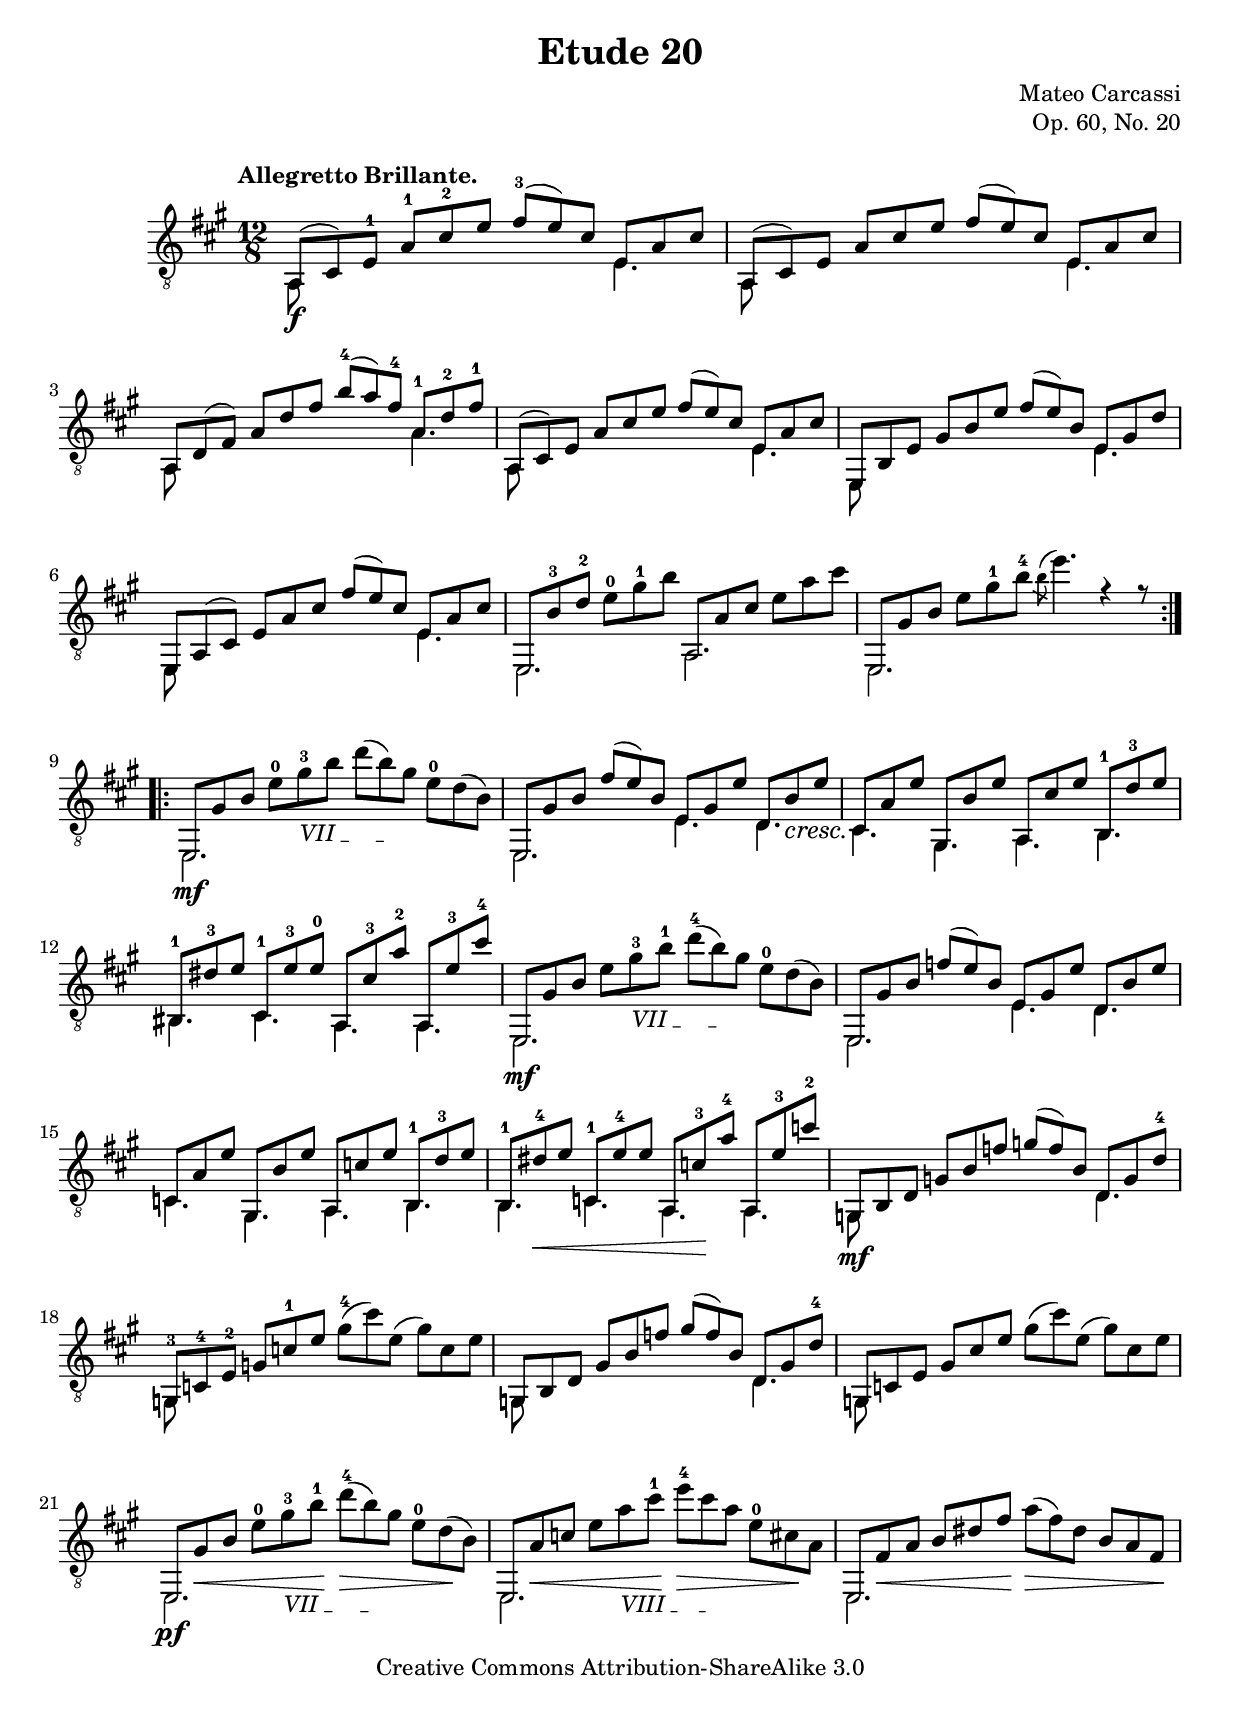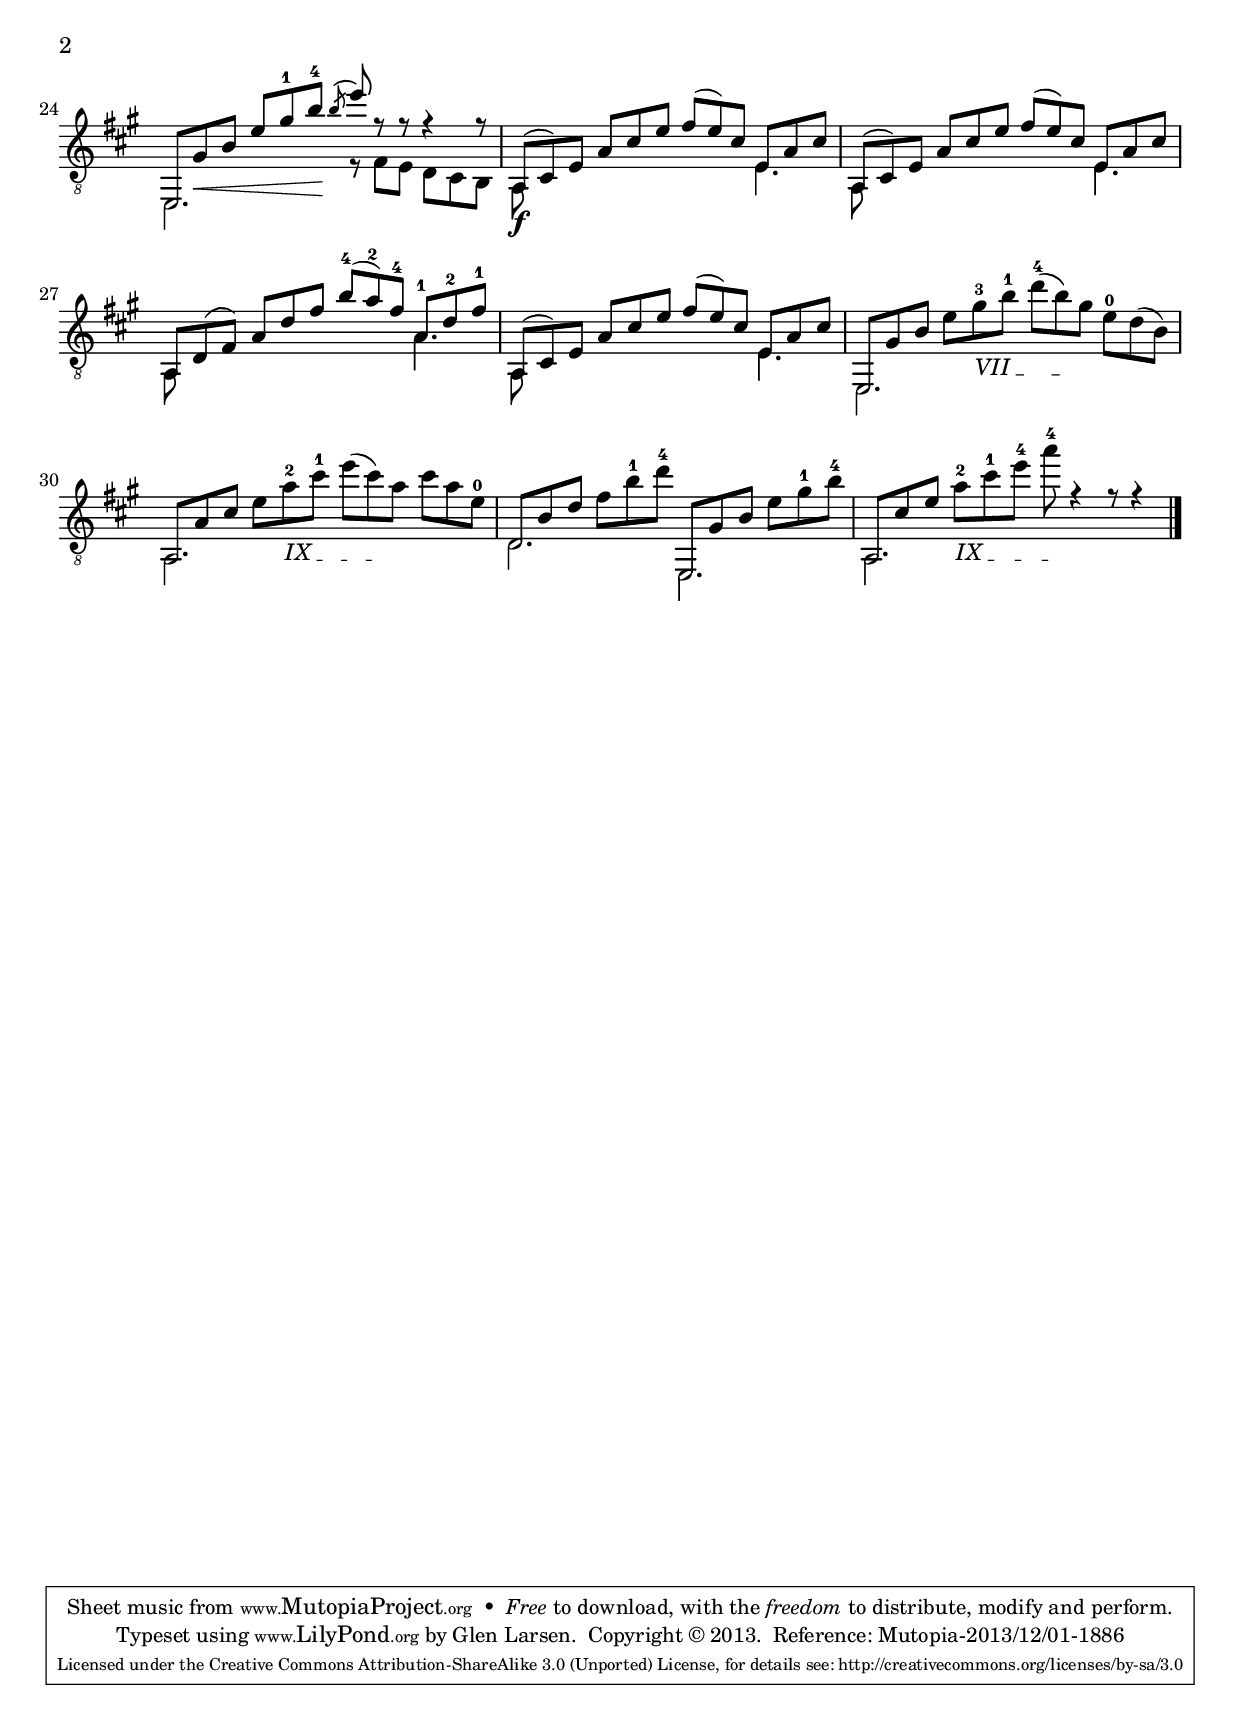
\version "2.16.1"
\header {
  title = "Etude 20"
  composer = "Mateo Carcassi"
  opus = "Op. 60, No. 20"
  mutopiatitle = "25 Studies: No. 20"
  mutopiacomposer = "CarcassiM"
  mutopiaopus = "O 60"
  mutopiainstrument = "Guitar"
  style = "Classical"
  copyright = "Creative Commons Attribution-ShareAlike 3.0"
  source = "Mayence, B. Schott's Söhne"
  % From Boije 94
  date = "1853"
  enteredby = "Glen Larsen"
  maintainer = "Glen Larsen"
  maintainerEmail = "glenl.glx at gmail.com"

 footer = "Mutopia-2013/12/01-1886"
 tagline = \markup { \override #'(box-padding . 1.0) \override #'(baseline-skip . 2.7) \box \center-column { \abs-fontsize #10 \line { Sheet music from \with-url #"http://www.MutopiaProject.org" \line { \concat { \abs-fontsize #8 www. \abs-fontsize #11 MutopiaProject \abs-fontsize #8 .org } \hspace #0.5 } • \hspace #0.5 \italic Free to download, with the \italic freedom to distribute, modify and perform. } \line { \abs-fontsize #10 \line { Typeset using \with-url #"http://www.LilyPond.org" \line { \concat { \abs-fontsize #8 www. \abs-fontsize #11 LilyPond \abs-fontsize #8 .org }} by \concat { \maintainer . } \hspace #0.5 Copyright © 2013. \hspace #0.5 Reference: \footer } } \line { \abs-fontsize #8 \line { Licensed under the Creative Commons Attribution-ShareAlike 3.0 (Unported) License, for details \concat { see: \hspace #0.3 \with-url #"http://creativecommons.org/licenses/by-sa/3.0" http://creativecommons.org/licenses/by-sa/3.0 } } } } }
}

global = {
  \time 12/8
  \key a \major
}

pf = #(make-dynamic-script "pf")
gpos = #(define-music-function (parser location text) (string?)
	 #{ \mark\markup{\teeny\italic #text } #})

\paper {
  % add space between composer/opus markup and first staff
  markup-system-spacing #'padding = #3
  % add a little space between composer and opus
  markup-markup-spacing #'padding = #1.2
  top-margin = #8
  bottom-margin = #10
}

\layout {
  \context {
    \Voice
    \override StringNumber #'stencil = ##f
%    \override TextSpanner #'style = #'line
  }
  \context {
    \Staff
    \override Fingering #'staff-padding = #'()
    \override Fingering #'add-stem-support = ##t
    \mergeDifferentlyDottedOn
    \mergeDifferentlyHeadedOn
  }
  \context {
    \Dynamics
    \override DynamicTextSpanner #'style = #'none
  }
}

upperVoice = \relative c {
  \voiceOne
  \tempo "Allegretto Brillante."
  \repeat volta 2 {
    a8\f( cis) <e-1> <a-1> <cis-2> e <fis-3>( e) cis e, a cis |
    a,8( cis) e a cis e fis( e) cis e, a cis |
    a,8 d( fis) a d fis <b-4>( a) <fis-4> <a,-1> <d-2> <fis-1> |

    a,,8( cis) e a cis e fis( e) cis e, a cis |
    e,,8 b' e gis b e fis( e) b e, gis d' |
    e,,8 a( cis) e a cis fis( e) cis e, a cis |

    e,,8 <b''-3> <d-2> \stemDown <e-0> <gis-1> b \stemUp a,, a' cis \stemDown e a cis \stemUp |
    e,,,8 gis' b \stemDown e <gis-1> <b-4> \acciaccatura{b8} e4. r4 r8 \stemUp |
  }
  \repeat volta 2 {
    \override TextSpanner #'(bound-details left text) = #"VII "
    \textSpannerDown
    e,,,8\mf gis' b \stemDown <e-0> <gis-3> \startTextSpan b d( b)\stopTextSpan gis <e-0> d( b) \stemUp |
    e,,8 gis' b fis'( e) b e, gis e' d, b'\cresc e\! |

    cis,8 a' e' gis,, b' e a,, cis' e <b,-1> <d'-3> e |
    <bis,-1>8 <dis'-3> e <cis,-1> <e'-3> <e-0> a,, <cis'-3> <a'-2> a,, <e''-3> <cis'-4> |
    e,,,8\mf gis' b \stemDown e <gis-3> \startTextSpan <b-1> <d-4>( b) \stopTextSpan gis <e-0> d( b) \stemUp |

    e,,8 gis' b f'( e) b e, gis e' d, b' e |
    c,8 a' e' gis,, b' e a,, c' e <b,-1> <d'-3> e |
    <b,-1>8 <dis'-4>\< e <c,-1> <e'-4> e a,, <c'-3>\! <a'-4> a,, <e''-3> <c'-2> |

    g,,8\mf b d g b f' g( f) b, d, g <d'-4> |
    <g,,-3>8 <c-4> <e-2> g <c-1> e \stemDown <gis-4>( cis) e,( gis) c, e \stemUp |
    g,,8 b d gis b f' gis( f) b, d, gis <d'-4> |
    g,,8 c e gis cis e \stemDown gis( cis) e,( gis) cis, e \stemUp |

    \override DynamicLineSpanner #'staff-padding = #2.0

    e,,8\pf gis'\< b \stemDown <e-0> <gis-3> \startTextSpan <b-1>\! <d-4>(\> b) \stopTextSpan gis <e-0> d(\! b) \stemUp |
    \override TextSpanner #'(bound-details left text) = #"VIII "
    e,,8 a'\< c \stemDown e a \startTextSpan <cis-1>\! <e-4>\> cis\stopTextSpan a <e-0> cis\! a \stemUp |
    e,8 fis'\< a b dis fis\! \stemDown a(\> fis) dis \stemUp b a fis\! |
    e,8 gis'\< b e <gis-1> <b-4>\! \acciaccatura{b} e r r r4 r8 |

    a,,,8(\f cis) e a cis e fis( e) cis e, a cis |
    a,8( cis) e a cis e fis( e) cis e, a cis |
    a,8 d( fis) a d fis <b-4>( <a-2>) <fis-4> <a,-1> <d-2> <fis-1> |
    a,,8( cis) e a cis e fis( e) cis e, a cis |

    \override TextSpanner #'(bound-details left text) = #"VII "
    e,,8 gis' b \stemDown e <gis-3> \startTextSpan <b-1> <d-4>( b) \stopTextSpan gis <e-0> d( b) \stemUp |
    \override TextSpanner #'(bound-details left text) = #"IX "
    a,8 a' cis \stemDown e <a-2> \startTextSpan <cis-1> e( cis) \stopTextSpan a cis a <e-0> \stemUp |
    d,8 b' d \stemDown fis <b-1> <d-4> \stemUp e,,, gis' b \stemDown e <gis-1> <b-4> \stemUp |
    a,,8 cis' e \stemDown <a-2> \startTextSpan <cis-1> <e-4> <a-4>\stopTextSpan r4 r8 r4  |
  }

  \bar "|."
}

lowerVoice = \relative c {
  \voiceTwo
  \set fingeringOrientations = #'(down)
  a8 s1 e'4. |
  a,8 s1 e'4. |
  a,8 s1 a'4. |

  a,8 s1 e'4. |
  e,8 s1 e'4. |
  e,8 s1 e'4. |

  e,2. a |
  e2. s |
  e2. s |
  e2. e'4. d |

  cis4. gis a b |
  bis4. cis a a |
  e2. s |

  e2. e'4. d |
  c4. gis a b |
  b4. c a a |

  g8 s1 d'4. |
  g,8 s1 s4. |
  g8 s1 d'4. |
  g,8 s1 s4. |

  e2. s |
  e2. s |
  e2. s |
  e2. r8 fis' e d cis b |

  a8 s1 e'4. |
  a,8 s1 e'4. |
  a,8 s1 a'4. |
  a,8 s1 e'4. |

  e,2. s |
  a2. s |
  d2. e, |
  a2. s |
}


\score {
  <<
    \new Staff = "Guitar"
    <<
      \set Staff.midiInstrument = #"acoustic guitar (nylon)"
      \global
      \clef "treble_8"
      \context Voice = "upperVoice" \upperVoice
      \context Voice = "lowerVoice" \lowerVoice
    >>
%{
    \new TabStaff = "Guitar tabs"
    <<
      \clef "moderntab"
      \global
      \context TabVoice = "upperVoice" \upperVoice
      \context TabVoice = "lowerVoice" \lowerVoice
    >>
%}
  >>
  \layout { }
  \midi {
    \tempo 4 = 180
  }
}
